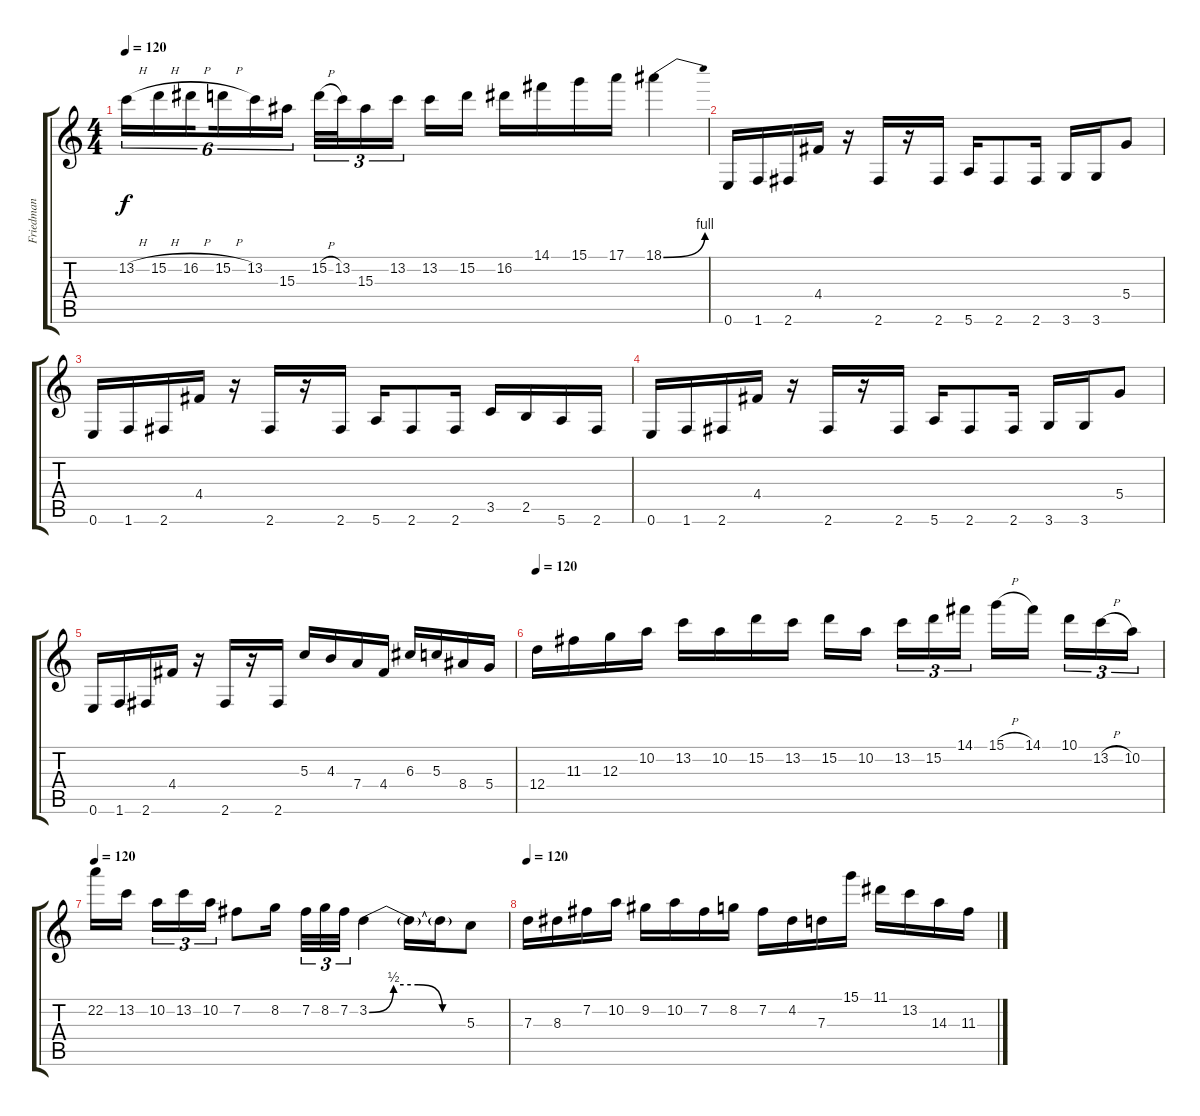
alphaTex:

\track ("Friedman" "Friedman") {instrument distortionguitar}
\staff {score tabs}
\tuning (E4 B3 G3 D3 A2 E2) {hide}
\ts (4 4)
\tempo 120
\clef g2
\ks c
13.2{h}.16{tu (6 4) dy f} 15.2{h}.16{tu (6 4)} 16.2{h}.16{tu (6 4) beam splitsecondary} 15.2{h}.16{tu (6 4)} 13.2.16{tu (6 4)} 15.3.16{tu (6 4)} 15.2{h}.32{tu (3 2)} 13.2.32{tu (3 2)} 15.3.16{tu (3 2)} 13.2.16{tu (3 2) beam splitsecondary} 13.2.16 15.2.16 16.2.16 14.1.16 15.1.16 17.1.16 18.1{be (bend 0 0 60 4)}.4 |
0.6.16 1.6.16 2.6.16 4.4.16 r.16 2.6.16 r.16 2.6.16 5.6.16 2.6.8 2.6.16 3.6.16 3.6.16 5.4.8 |
0.6.16 1.6.16 2.6.16 4.4.16 r.16 2.6.16 r.16 2.6.16 5.6.16 2.6.8 2.6.16 3.5.16 2.5.16 5.6.16 2.6.16 |
0.6.16 1.6.16 2.6.16 4.4.16 r.16 2.6.16 r.16 2.6.16 5.6.16 2.6.8 2.6.16 3.6.16 3.6.16 5.4.8 |
0.6.16 1.6.16 2.6.16 4.4.16 r.16 2.6.16 r.16 2.6.16 5.3.16 4.3.16 7.4.16 4.4.16 6.3.16 5.3.16 8.4.16 5.4.16 |
\tempo 120
12.4.16 11.3.16 12.3.16 10.2.16 13.2.16 10.2.16 15.2.16 13.2.16 15.2.16 10.2.16{beam splitsecondary} 13.2.16{tu (3 2)} 15.2.16{tu (3 2)} 14.1.16{tu (3 2)} 15.1{h}.16 14.1.16{beam splitsecondary} 10.1.16{tu (3 2)} 13.2{h}.16{tu (3 2)} 10.2.16{tu (3 2)} |
\tempo 120
22.2.16 13.2.16{beam splitsecondary} 10.2.16{tu (3 2)} 13.2.16{tu (3 2)} 10.2.16{tu (3 2)} 7.2.8 8.2.16{beam splitsecondary} 7.2.32{tu (3 2)} 8.2.32{tu (3 2)} 7.2.32{tu (3 2)} 3.2{be (custom 0 0 15 2 30 2 45 0 60 0)}.4 3.2{t}.16 3.2{t}.16 5.3.8 |
\tempo 120
7.3.16 8.3.16 7.2.16 10.2.16 9.2.16 10.2.16 7.2.16 8.2.16 7.2.16 4.2.16 7.3.16 15.1.16 11.1.16 13.2.16 14.3.16 11.3.16
